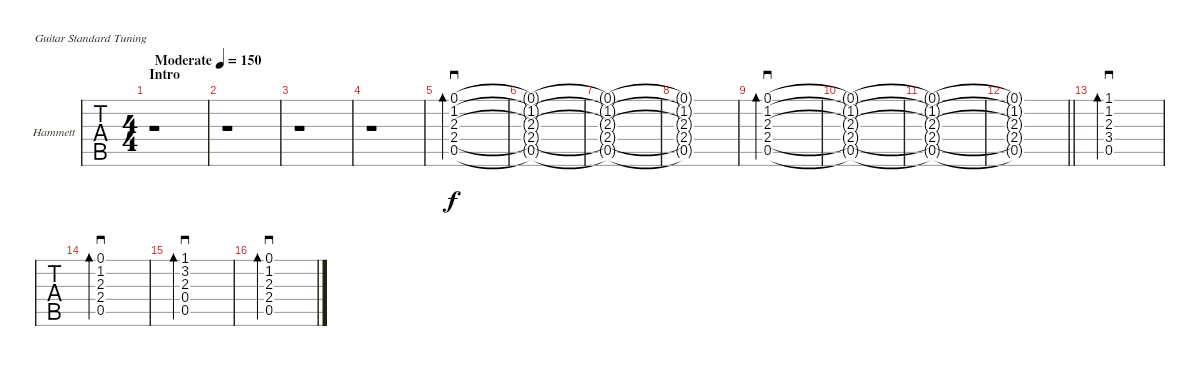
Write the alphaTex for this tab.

\bracketExtendMode groupsimilarinstruments
\firstSystemTrackNameOrientation horizontal
\otherSystemsTrackNameOrientation horizontal
\track ("Guitar 2" "Hammett") {instrument overdrivenguitar}
\staff {tabs}
\tuning (E4 B3 G3 D3 A2 E2)
\ts (4 4)
\beaming (8 2 2 2 2)
\section ("" "Intro")
\tempo (150 "Moderate")
\clef g2
\ks c
r.1{dy f instrument overdrivenguitar} |
r.1 |
r.1 |
r.1 |
(0.1 1.2 2.3 2.4 0.5).1{sd bd 237} |
(0.1{t} 1.2{t} 2.3{t} 2.4{t} 0.5{t}).1 |
(0.1{t} 1.2{t} 2.3{t} 2.4{t} 0.5{t}).1 |
(0.1{t} 1.2{t} 2.3{t} 2.4{t} 0.5{t}).1 |
(0.1 1.2 2.3 2.4 0.5).1{sd bd 237} |
(0.1{t} 1.2{t} 2.3{t} 2.4{t} 0.5{t}).1 |
(0.1{t} 1.2{t} 2.3{t} 2.4{t} 0.5{t}).1 |
\barLineRight lightlight
(0.1{t} 1.2{t} 2.3{t} 2.4{t} 0.5{t}).1 |
(1.1 1.2 2.3 3.4 0.5).1{sd bd 240} |
(0.1 1.2 2.3 2.4 0.5).1{sd bd 240} |
(1.1 3.2 2.3 0.4 0.5).1{sd bd 240} |
(0.1 1.2 2.3 2.4 0.5).1{sd bd 240}
